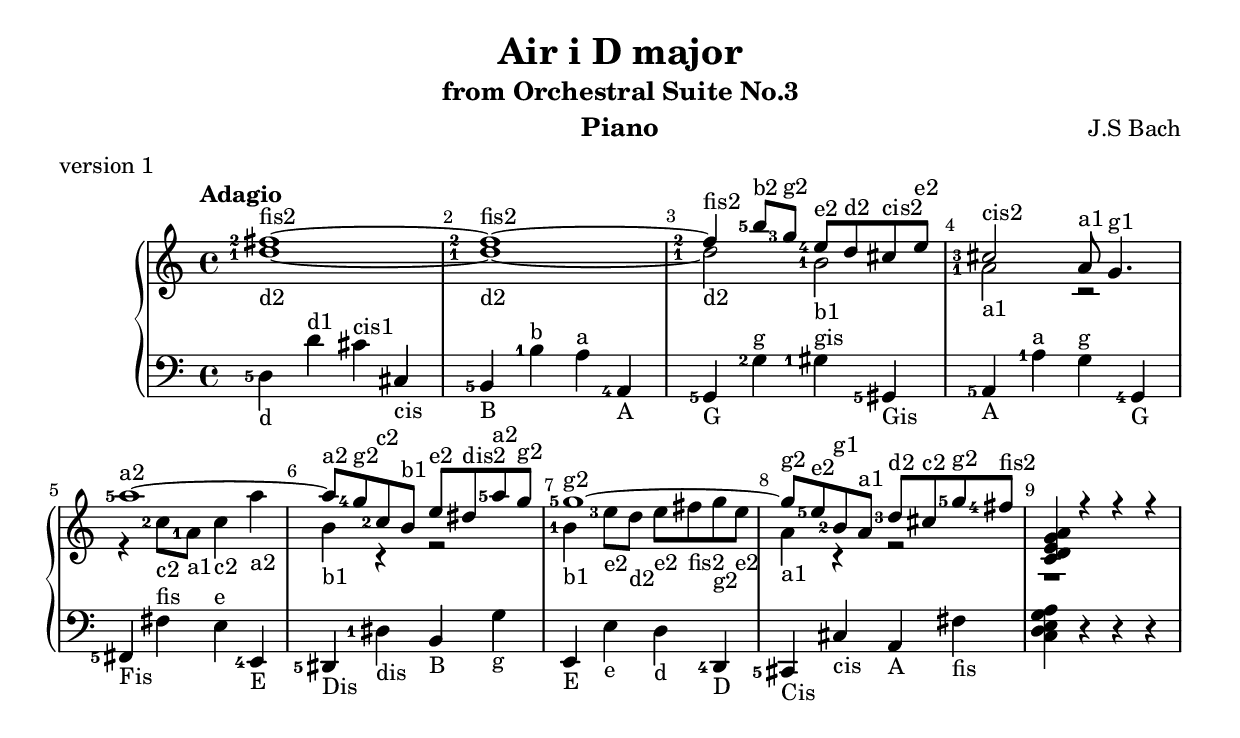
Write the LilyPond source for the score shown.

\version "2.18.2"

\parallelMusic #'(voiceA voiceB voiceC) {
  
  % !!!
  % Nutadore nie uwzglednia dlugosci nuty z poprzednej nuty, np. dla c8 d e wychodzi c*8 d*4 e*4
  % zaimplementowac !
  % !!!
  
  % bar 1
  
    <fis''-2>1~-\markup{fis2} 
  | <d''-1>1~-\markup{d2} 
  | <d-5>4-\markup{d} d'^\markup{d1} cis'^\markup{cis1} cis-\markup{cis} 
  

  % bar 2  
  | <fis''-2>1~-\markup{fis2}
  | <d''-1>1~-\markup{d2} 
  | <b,-5>4-\markup{B} <b-1>^\markup{b} <a>^\markup{a} <a,-4>-\markup{A}

  % bar 3
  %| <fis''-2>4-\markup{fis2} <b''-5>8-\markup{b2} <g''-3>-\markup{g2} \grace<fis''-5> <e''-4>-\markup{e2} d''-\markup{d2} cis''-\markup{cis2} e''-\markup{e2}
  | <fis''-2>4-\markup{fis2} <b''-5>8-\markup{b2} <g''-3>8-\markup{g2}    <e''-4>8-\markup{e2} d''8-\markup{d2} cis''8-\markup{cis2} e''8-\markup{e2}
  | <d''-1>2-\markup{d2} <b'-1>2-\markup{b1}
  | <g,-5>4-\markup{G} <g-2>4^\markup{g} <gis-1>4^\markup{gis} <gis,-5>4-\markup{Gis} 

  % bar 4
  | <cis''-3>2-\markup{cis2} a'8-\markup{a1} g'4.-\markup{g1} 
  | <a'-1>2-\markup{a1} r2
  | <a,-5>4-\markup{A} <a-1>4^\markup{a} <g>4^\markup{g} <g,-4>4-\markup{G}

  
  % bar 5
  | <a''-5>1~-\markup{a2}
  | r4 <c''-2>8-\markup{c2} <a'-1>8-\markup{a1} <c''>4-\markup{c2} <a''>4-\markup{a2}
  %| f'4 <c''-2>8-\markup{c2} <a'-1>8-\markup{a1} <c''>4-\markup{c2} <a''>4-\markup{a2}
  | <fis,-5>-\markup{Fis} <fis>^\markup{fis} <e>^\markup{e} <e,-4>-\markup{E}


  % bar 6
  | <a''>8-\markup{a2} <g''-4>8-\markup{g2} <c''-2>8-\markup{c2} <b'>8-\markup{b1} <e''>8-\markup{e2} <dis''>8-\markup{dis2} <a''-5>8-\markup{a2} <g''>8-\markup{g2}
  | <b'>4-\markup{b1} r4 r2
  | <dis,-5>4-\markup{Dis} <dis-1>-\markup{dis} <b,>-\markup{B} <g>-\markup{g}
 
  % bar 7
  | <g''-5>1~-\markup{g2}
  | <b'-1>4-\markup{b1} <e''-3>8-\markup{e2} <d''>-\markup{d2}  <e''>-\markup{e2} <fis''>-\markup{fis2} <g''>-\markup{g2} <e''>-\markup{e2}
  | <e,>4-\markup{E} <e>-\markup{e} <d>-\markup{d} <d,-4>-\markup{D}

  % bar 8
  | <g''>8-\markup{g2} <e''-5>8-\markup{e2} <b'-2>8-\markup{g1} <a'>8-\markup{a1} <d''-3>8-\markup{d2} <cis''>8-\markup{c2} <g''-5>8-\markup{g2} <fis''-4>8-\markup{fis2}
  | <a'>4-\markup{a1} r4 r2
  | <cis,-5>4-\markup{Cis} <cis>4-\markup{cis} <a,>4-\markup{A} <fis>4-\markup{fis}  
  
  % test
  | <c' d' e' g' a'>4 r4 r4 r4
  | r1
  | <c d e g a>4 r4 r4 r4
%{  
  | <cis''-1 dis'' ees''-3 fis'' gis'' ais'' bes'' cis''' dis''' ees''' fis''' gis''' ais''' bes'''>4 r4 r2
  | r1
  | <gis ais bes>4 r4 r2

%}
}


\header {
  title = "Air i D major"
  subtitle = "from Orchestral Suite No.3"
  instrument = "Piano"
  composer = "J.S Bach"
  %arranger = "Arrangement by www.Galya.fr"
  meter = "version 1"
}

\score {
  \new PianoStaff <<  
    \new Staff <<            
      \tempo "Adagio"
      \clef treble
      %\key d \major
      \voiceA 
      \\ 
       \voiceB
    >>
    \new Staff <<
      \clef bass
      %\key d \major
       \voiceC
    >>    
    %{
    \new NoteNames { \set printOctaveNames = ##t \voiceA }
    \new NoteNames { \set printOctaveNames = ##t \voiceB }
    \new NoteNames { \set printOctaveNames = ##t \voiceC }
    %}
  >>
  \layout {
    \set fingeringOrientations = #'(left)
    \override Score.BarNumber.break-visibility = ##(#f #t #t)
  }
  \midi {
  }
}